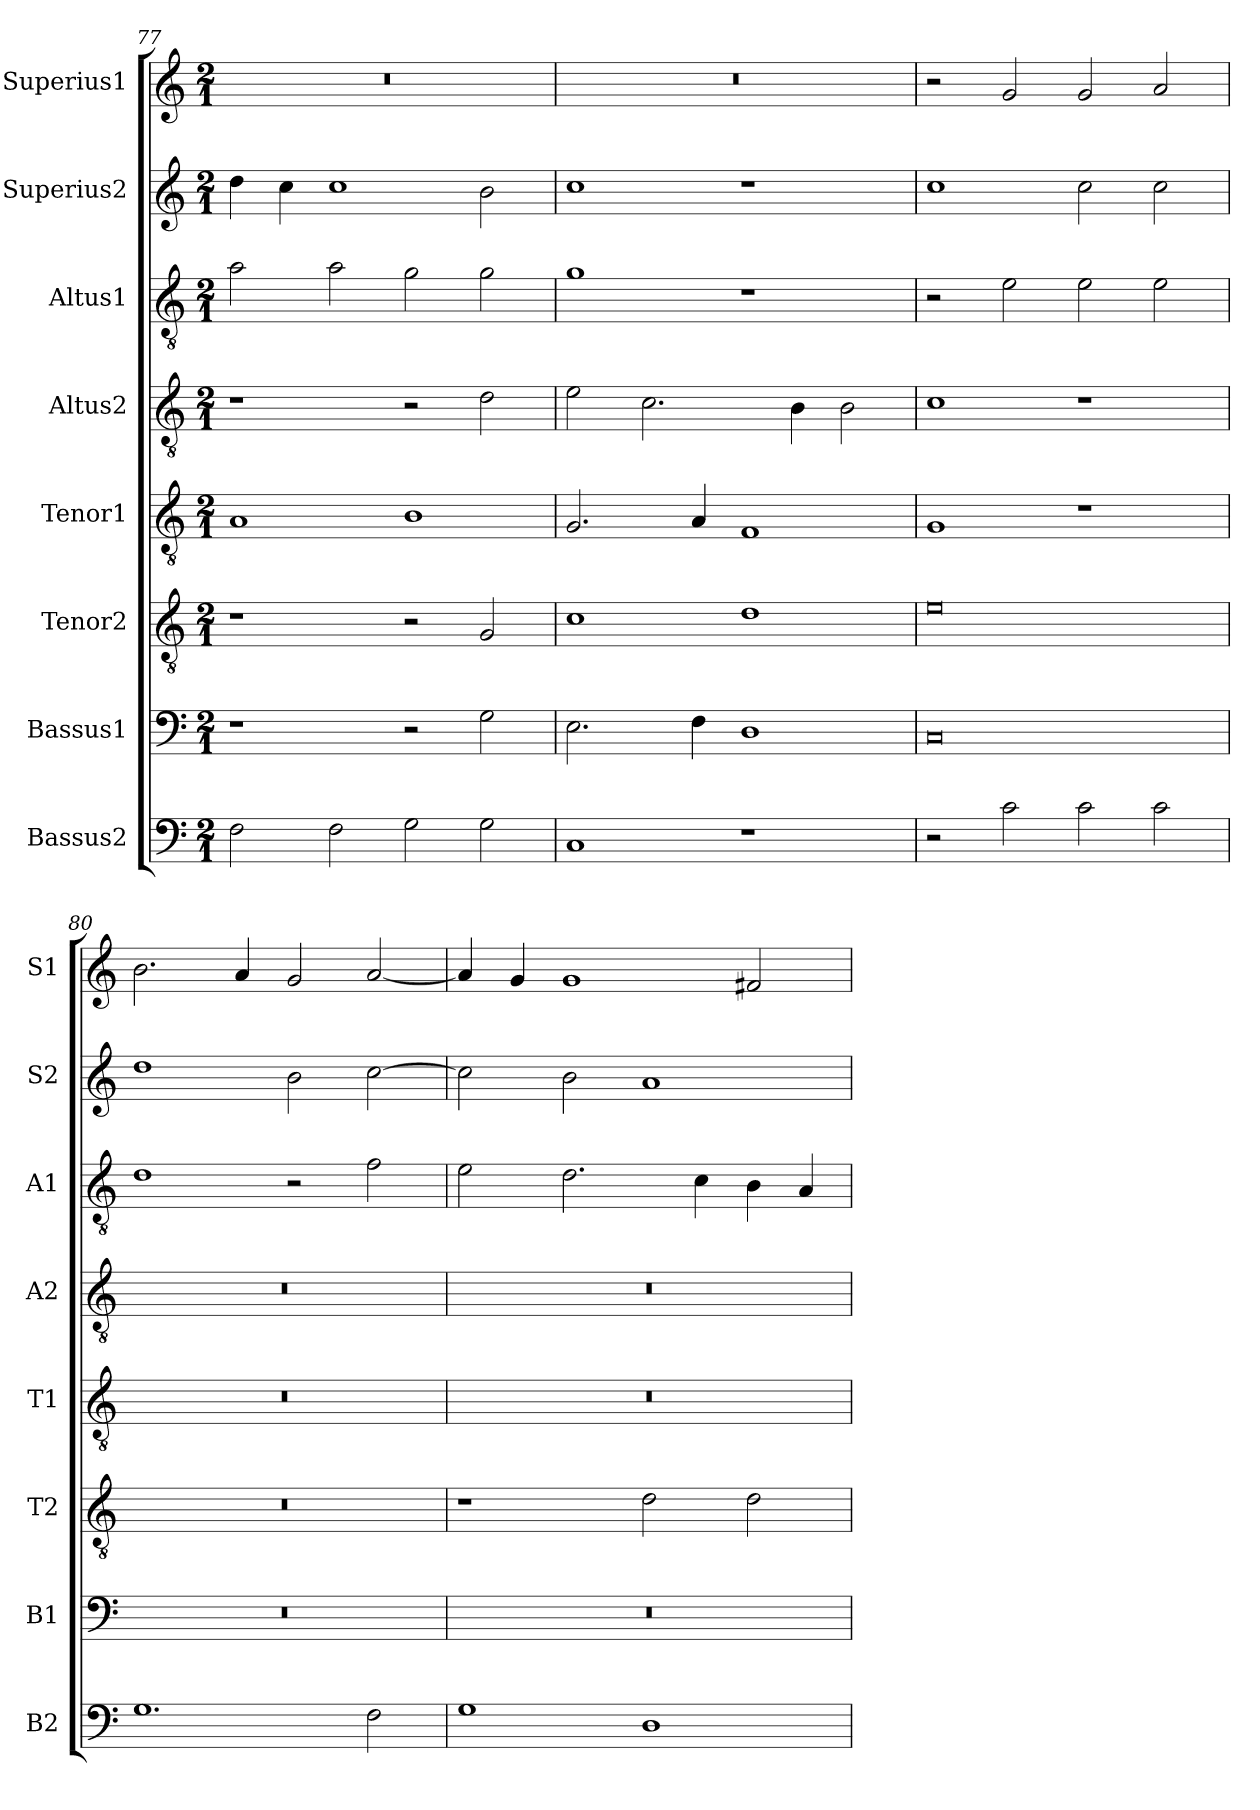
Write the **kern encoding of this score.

**kern	**kern	**kern	**kern	**kern	**kern	**kern	**kern
*part8	*part7	*part6	*part5	*part4	*part3	*part2	*part1
*staff8	*staff7	*staff6	*staff5	*staff4	*staff3	*staff2	*staff1
*I"Bassus2	*I"Bassus1	*I"Tenor2	*I"Tenor1	*I"Altus2	*I"Altus1	*I"Superius2	*I"Superius1
*I'B2	*I'B1	*I'T2	*I'T1	*I'A2	*I'A1	*I'S2	*I'S1
*clefF4	*clefF4	*clefGv2	*clefGv2	*clefGv2	*clefGv2	*clefG2	*clefG2
*k[]	*k[]	*k[]	*k[]	*k[]	*k[]	*k[]	*k[]
*M2/1	*M2/1	*M2/1	*M2/1	*M2/1	*M2/1	*M2/1	*M2/1
=77	=77	=77	=77	=77	=77	=77	=77
2F	1r	1r	1A	1r	2a	4dd	0r
.	.	.	.	.	.	4cc	.
2F	.	.	.	.	2a	1cc	.
2G	2r	2r	1B	2r	2g	.	.
2G	2G	2G	.	2d	2g	2b	.
=78	=78	=78	=78	=78	=78	=78	=78
1C	2.E	1c	2.G	2e	1g	1cc	0r
.	.	.	.	2.c	.	.	.
.	4F	.	4A	.	.	.	.
1r	1D	1d	1F	.	1r	1r	.
.	.	.	.	4B	.	.	.
.	.	.	.	2B	.	.	.
=79	=79	=79	=79	=79	=79	=79	=79
2r	0C	0e	1G	1c	2r	1cc	2r
2c	.	.	.	.	2e	.	2g
2c	.	.	1r	1r	2e	2cc	2g
2c	.	.	.	.	2e	2cc	2a
=80	=80	=80	=80	=80	=80	=80	=80
1.G	0r	0r	0r	0r	1d	1dd	2.b
.	.	.	.	.	.	.	4a
.	.	.	.	.	2r	2b	2g
2F	.	.	.	.	2f	[2cc	[2a
=81	=81	=81	=81	=81	=81	=81	=81
1G	0r	1r	0r	0r	2e	2cc]	4a]
.	.	.	.	.	.	.	4g
.	.	.	.	.	2.d	2b	1g
1D	.	2d	.	.	.	1a	.
.	.	.	.	.	4c	.	.
.	.	2d	.	.	4B	.	2f#X
.	.	.	.	.	4A	.	.
=	=	=	=	=	=	=	=
*-	*-	*-	*-	*-	*-	*-	*-
